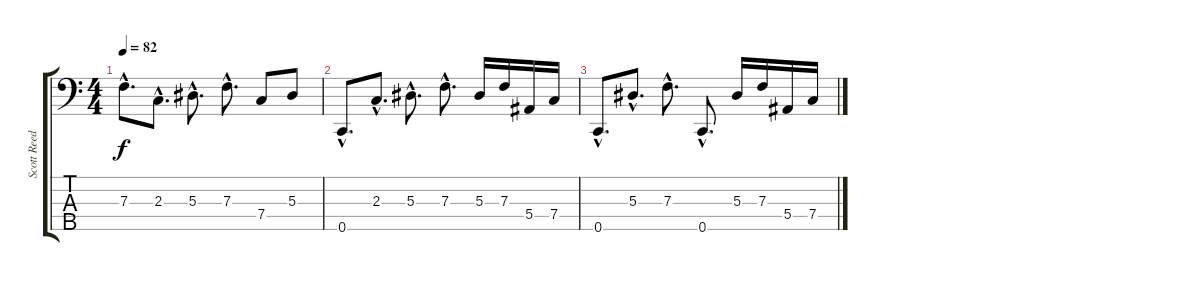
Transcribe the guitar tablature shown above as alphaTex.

\track ("Scott Reeder" "Scott Reed") {instrument electricbassfinger}
\staff {score tabs}
\tuning (Ab2 Eb2 Bb1 F1 C1) {hide}
\ts (4 4)
\tempo 82
\clef f4
\ks c
7.3{hac}.8{d dy f} 2.3{hac}.8{d} 5.3{hac}.8{d} 7.3{hac}.8{d} 7.4.8 5.3.8 |
0.5{hac}.8{d} 2.3{hac}.8{d} 5.3{hac}.8{d} 7.3{hac}.8{d} 5.3.16 7.3.16 5.4.16 7.4.16 |
0.5{hac}.8{d} 5.3{hac}.8{d} 7.3{hac}.8{d} 0.5{hac}.8{d} 5.3.16 7.3.16 5.4.16 7.4.16
